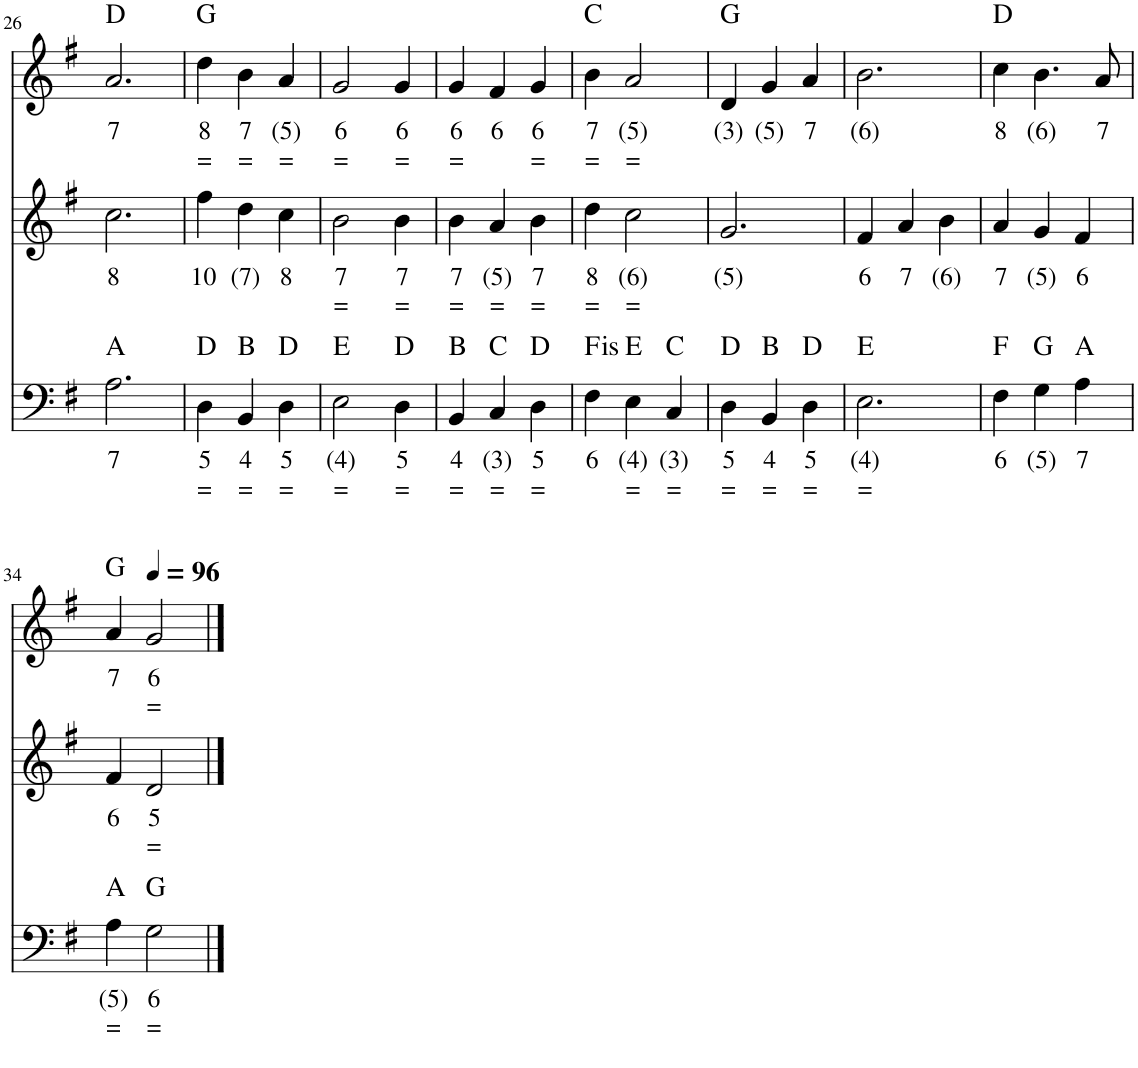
**kern	**text	**text	**harte	**kern	**text	**text	**kern	**text	**text	**harte
*part3	*part3	*part3	*part3	*part2	*part2	*part2	*part1	*part1	*part1	*part1
*staff3	*staff3	*staff3	*	*staff2	*staff2	*staff2	*staff1	*staff1	*staff1	*
*I"Elektrische bas, Track 8	*	*	*	*I"Stem	*	*	*I"Piano, Vaqui lo polit mes de mai	*	*	*
!!LO:PB:g=z
*clefF4	*	*	*	*clefG2	*	*	*clefG2	*	*	*
*Trd7c12	*	*	*	*	*	*	*	*	*	*
*k[f#]	*	*	*	*k[f#]	*	*	*k[f#]	*	*	*
*M3/4	*	*	*	*M3/4	*	*	*M3/4	*	*	*
=26	=26	=26	=26	=26	=26	=26	=26	=26	=26	=26
!	!LO:LY:b	!	!	!	!LO:LY:b	!	!	!LO:LY:b	!	!
2.A\	7	.	A:maj	2.cc\	8	.	2.a/	7	.	D:maj
=27	=27	=27	=27	=27	=27	=27	=27	=27	=27	=27
!	!LO:LY:b	!LO:LY:b	!	!	!LO:LY:b	!	!	!LO:LY:b	!LO:LY:b	!
4D\	5	=	D:maj	4ff#\	10	.	4dd\	8	=	G:maj
!	!LO:LY:b	!LO:LY:b	!	!	!LO:LY:b	!	!	!LO:LY:b	!LO:LY:b	!
4BB/	4	=	B:maj	4dd\	(7)	.	4b\	7	=	.
!	!LO:LY:b	!LO:LY:b	!	!	!LO:LY:b	!	!	!LO:LY:b	!LO:LY:b	!
4D\	5	=	D:maj	4cc\	8	.	4a/	(5)	=	.
=28	=28	=28	=28	=28	=28	=28	=28	=28	=28	=28
!	!LO:LY:b	!LO:LY:b	!	!	!LO:LY:b	!LO:LY:b	!	!LO:LY:b	!LO:LY:b	!
2E\	(4)	=	E:maj	2b\	7	=	2g/	6	=	.
!	!LO:LY:b	!LO:LY:b	!	!	!LO:LY:b	!LO:LY:b	!	!LO:LY:b	!LO:LY:b	!
4D\	5	=	D:maj	4b\	7	=	4g/	6	=	.
=29	=29	=29	=29	=29	=29	=29	=29	=29	=29	=29
!	!LO:LY:b	!LO:LY:b	!	!	!LO:LY:b	!LO:LY:b	!	!LO:LY:b	!LO:LY:b	!
4BB/	4	=	B:maj	4b\	7	=	4g/	6	=	.
!	!LO:LY:b	!LO:LY:b	!	!	!LO:LY:b	!LO:LY:b	!	!LO:LY:b	!	!
4C/	(3)	=	C:maj	4a/	(5)	=	4f#/	6	.	.
!	!LO:LY:b	!LO:LY:b	!	!	!LO:LY:b	!LO:LY:b	!	!LO:LY:b	!LO:LY:b	!
4D\	5	=	D:maj	4b\	7	=	4g/	6	=	.
=30	=30	=30	=30	=30	=30	=30	=30	=30	=30	=30
!	!LO:LY:b	!	!LO:H:kt=is	!	!LO:LY:b	!LO:LY:b	!	!LO:LY:b	!LO:LY:b	!
4F#\	6	.	.	4dd\	8	=	4b\	7	=	C:maj
!	!LO:LY:b	!LO:LY:b	!	!	!LO:LY:b	!LO:LY:b	!	!LO:LY:b	!LO:LY:b	!
4E\	(4)	=	E:maj	2cc\	(6)	=	2a/	(5)	=	.
!	!LO:LY:b	!LO:LY:b	!	!	!	!	!	!	!	!
4C/	(3)	=	C:maj	.	.	.	.	.	.	.
=31	=31	=31	=31	=31	=31	=31	=31	=31	=31	=31
!	!LO:LY:b	!LO:LY:b	!	!	!LO:LY:b	!	!	!LO:LY:b	!	!
4D\	5	=	D:maj	2.g/	(5)	.	4d/	(3)	.	G:maj
!	!LO:LY:b	!LO:LY:b	!	!	!	!	!	!LO:LY:b	!	!
4BB/	4	=	B:maj	.	.	.	4g/	(5)	.	.
!	!LO:LY:b	!LO:LY:b	!	!	!	!	!	!LO:LY:b	!	!
4D\	5	=	D:maj	.	.	.	4a/	7	.	.
=32	=32	=32	=32	=32	=32	=32	=32	=32	=32	=32
!	!LO:LY:b	!LO:LY:b	!	!	!LO:LY:b	!	!	!LO:LY:b	!	!
2.E\	(4)	=	E:maj	4f#/	6	.	2.b\	(6)	.	.
!	!	!	!	!	!LO:LY:b	!	!	!	!	!
.	.	.	.	4a/	7	.	.	.	.	.
!	!	!	!	!	!LO:LY:b	!	!	!	!	!
.	.	.	.	4b\	(6)	.	.	.	.	.
=33	=33	=33	=33	=33	=33	=33	=33	=33	=33	=33
!	!LO:LY:b	!	!	!	!LO:LY:b	!	!	!LO:LY:b	!	!
4F#\	6	.	F:maj	4a/	7	.	4cc\	8	.	D:maj
!	!LO:LY:b	!	!	!	!LO:LY:b	!	!	!LO:LY:b	!	!
4G\	(5)	.	G:maj	4g/	(5)	.	4.b\	(6)	.	.
!	!LO:LY:b	!	!	!	!LO:LY:b	!	!	!	!	!
4A\	7	.	A:maj	4f#/	6	.	.	.	.	.
!	!	!	!	!	!	!	!	!LO:LY:b	!	!
.	.	.	.	.	.	.	8a/	7	.	.
!!LO:LB:g=z
=34	=34	=34	=34	=34	=34	=34	=34	=34	=34	=34
!	!LO:LY:b	!LO:LY:b	!	!	!LO:LY:b	!	!	!LO:LY:b	!	!
4A\	(5)	=	A:maj	4f#/	6	.	4a/	7	.	G:maj
*	*	*	*	*	*	*	*MM96	*	*	*
!	!LO:LY:b	!LO:LY:b	!	!	!LO:LY:b	!LO:LY:b	!	!LO:LY:b	!LO:LY:b	!
2G\	6	=	G:maj	2d/	5	=	2g/	6	=	.
==	==	==	==	==	==	==	==	==	==	==
*-	*-	*-	*-	*-	*-	*-	*-	*-	*-	*-
